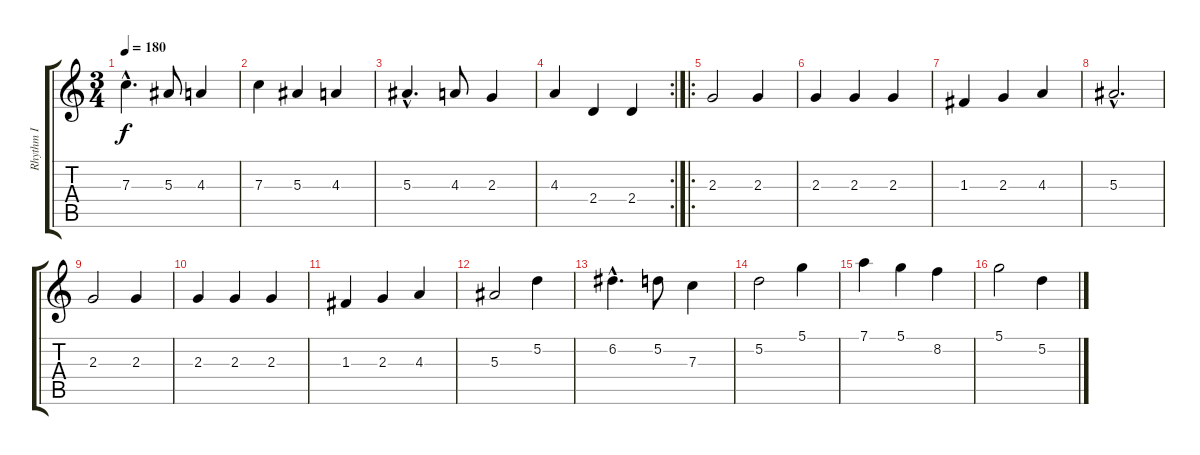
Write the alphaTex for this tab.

\track ("Rhythm I" "Rhythm I") {instrument distortionguitar}
\staff {score tabs}
\tuning (D4 A3 F3 C3 G2 D2) {hide}
\ts (3 4)
\tempo 180
\clef g2
\ks c
7.3{hac}.4{d dy f} 5.3.8 4.3.4 |
7.3.4 5.3.4 4.3.4 |
5.3{hac}.4{d} 4.3.8 2.3.4 |
\rc 2
4.3.4 2.4.4 2.4.4 |
\ro
2.3.2 2.3.4 |
2.3.4 2.3.4 2.3.4 |
1.3.4 2.3.4 4.3.4 |
5.3{hac}.2{d} |
2.3.2 2.3.4 |
2.3.4 2.3.4 2.3.4 |
1.3.4 2.3.4 4.3.4 |
5.3.2 5.2.4 |
6.2{hac}.4{d} 5.2.8 7.3.4 |
5.2.2 5.1.4 |
7.1.4 5.1.4 8.2.4 |
5.1.2 5.2.4
